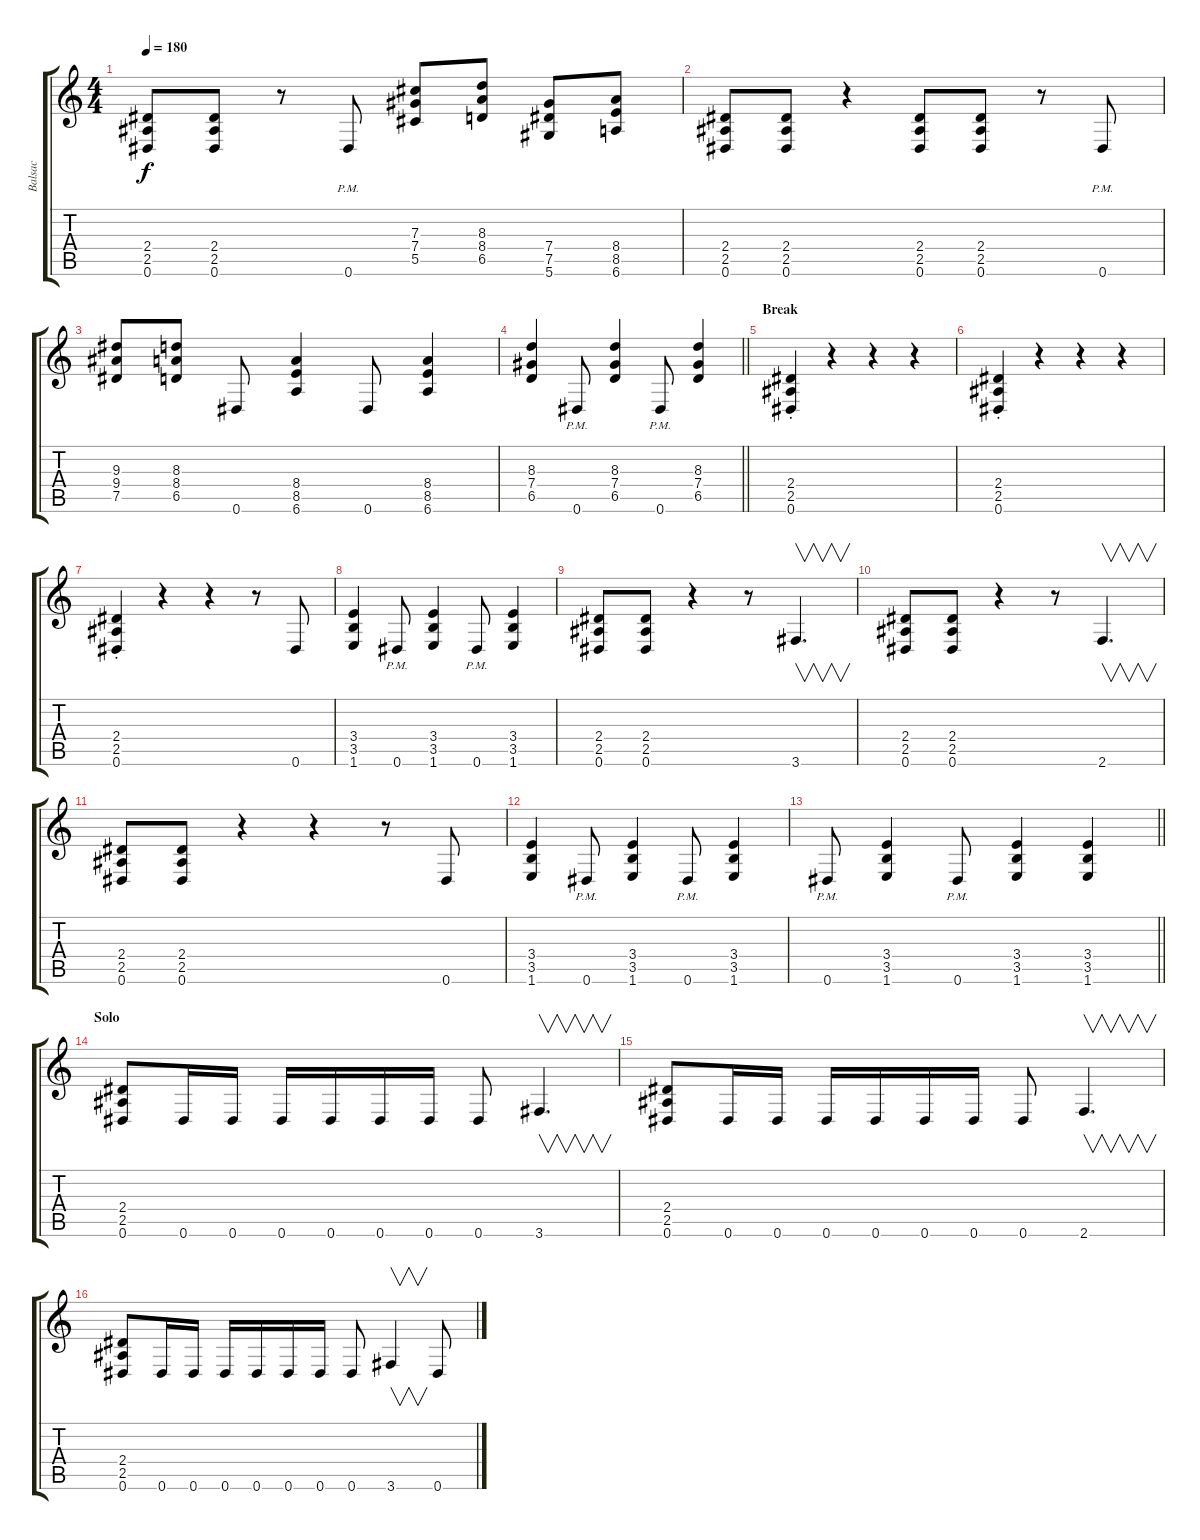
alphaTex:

\track ("Balsac" "Balsac") {instrument overdrivenguitar}
\staff {score tabs}
\tuning (Eb4 Bb3 Gb3 Db3 Ab2 Eb2) {hide}
\ts (4 4)
\tempo 180
\clef g2
\ks c
(2.4 2.5 0.6).8{dy f} (2.4 2.5 0.6).8 r.8 0.6{pm}.8 (7.3 7.4 5.5).8 (8.3 8.4 6.5).8 (7.4 7.5 5.6).8 (8.4 8.5 6.6).8 |
(2.4 2.5 0.6).8 (2.4 2.5 0.6).8 r.4 (2.4 2.5 0.6).8 (2.4 2.5 0.6).8 r.8 0.6{pm}.8 |
(9.3 9.4 7.5).8 (8.3 8.4 6.5).8 0.6.8 (8.4 8.5 6.6).4 0.6.8 (8.4 8.5 6.6).4 |
\barLineRight lightlight
(8.3 7.4 6.5).4 0.6{pm}.8 (8.3 7.4 6.5).4 0.6{pm}.8 (8.3 7.4 6.5).4 |
\section ("" "Break")
(2.4{st} 2.5{st} 0.6{st}).4 r.4 r.4 r.4 |
(2.4{st} 2.5{st} 0.6{st}).4 r.4 r.4 r.4 |
(2.4{st} 2.5{st} 0.6{st}).4 r.4 r.4 r.8 0.6.8 |
(3.4 3.5 1.6).4 0.6{pm}.8 (3.4 3.5 1.6).4 0.6{pm}.8 (3.4 3.5 1.6).4 |
(2.4 2.5 0.6).8 (2.4 2.5 0.6).8 r.4 r.8 3.6.4{v d} |
(2.4 2.5 0.6).8 (2.4 2.5 0.6).8 r.4 r.8 2.6.4{v d} |
(2.4 2.5 0.6).8 (2.4 2.5 0.6).8 r.4 r.4 r.8 0.6.8 |
(3.4 3.5 1.6).4 0.6{pm}.8 (3.4 3.5 1.6).4 0.6{pm}.8 (3.4 3.5 1.6).4 |
\barLineRight lightlight
0.6{pm}.8 (3.4 3.5 1.6).4 0.6{pm}.8 (3.4 3.5 1.6).4 (3.4 3.5 1.6).4 |
\section ("" "Solo")
(2.4 2.5 0.6).8 0.6.16 0.6.16 0.6.16 0.6.16 0.6.16 0.6.16 0.6.8 3.6.4{v d} |
(2.4 2.5 0.6).8 0.6.16 0.6.16 0.6.16 0.6.16 0.6.16 0.6.16 0.6.8 2.6.4{v d} |
(2.4 2.5 0.6).8 0.6.16 0.6.16 0.6.16 0.6.16 0.6.16 0.6.16 0.6.8 3.6.4{v} 0.6.8
